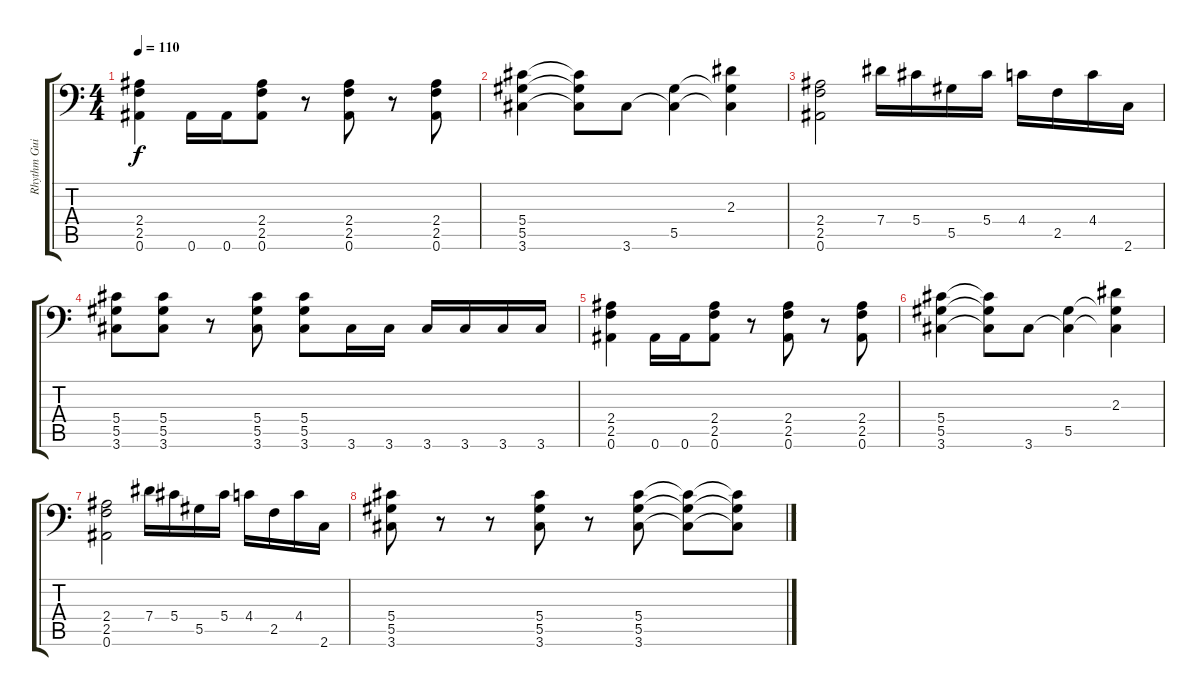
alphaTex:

\track ("Rhythm Guitar II" "Rhythm Gui") {instrument overdrivenguitar}
\staff {score tabs}
\tuning (Bb3 F3 Db3 Ab2 Eb2 Bb1) {hide}
\ts (4 4)
\tempo 110
\clef f4
\ks c
(2.4 2.5 0.6).4{dy f} 0.6.16 0.6.16 (2.4 2.5 0.6).8 r.8 (2.4 2.5 0.6).8 r.8 (2.4 2.5 0.6).8 |
(5.4 5.5 3.6).4 (5.4{t} 5.5{t} 3.6{t}).8 3.6.8 (5.5 3.6{t}).4 (2.3 5.5{t} 3.6{t}).4 |
(2.4 2.5 0.6).2 7.4.16 5.4.16 5.5.16 5.4.16 4.4.16 2.5.16 4.4.16 2.6.16 |
(5.4 5.5 3.6).8 (5.4 5.5 3.6).8 r.8 (5.4 5.5 3.6).8 (5.4 5.5 3.6).8 3.6.16 3.6.16 3.6.16 3.6.16 3.6.16 3.6.16 |
(2.4 2.5 0.6).4 0.6.16 0.6.16 (2.4 2.5 0.6).8 r.8 (2.4 2.5 0.6).8 r.8 (2.4 2.5 0.6).8 |
(5.4 5.5 3.6).4 (5.4{t} 5.5{t} 3.6{t}).8 3.6.8 (5.5 3.6{t}).4 (2.3 5.5{t} 3.6{t}).4 |
(2.4 2.5 0.6).2 7.4.16 5.4.16 5.5.16 5.4.16 4.4.16 2.5.16 4.4.16 2.6.16 |
(5.4 5.5 3.6).8 r.8 r.8 (5.4 5.5 3.6).8 r.8 (5.4 5.5 3.6).8 (5.4{t} 5.5{t} 3.6{t}).8 (5.4{t} 5.5{t} 3.6{t}).8
